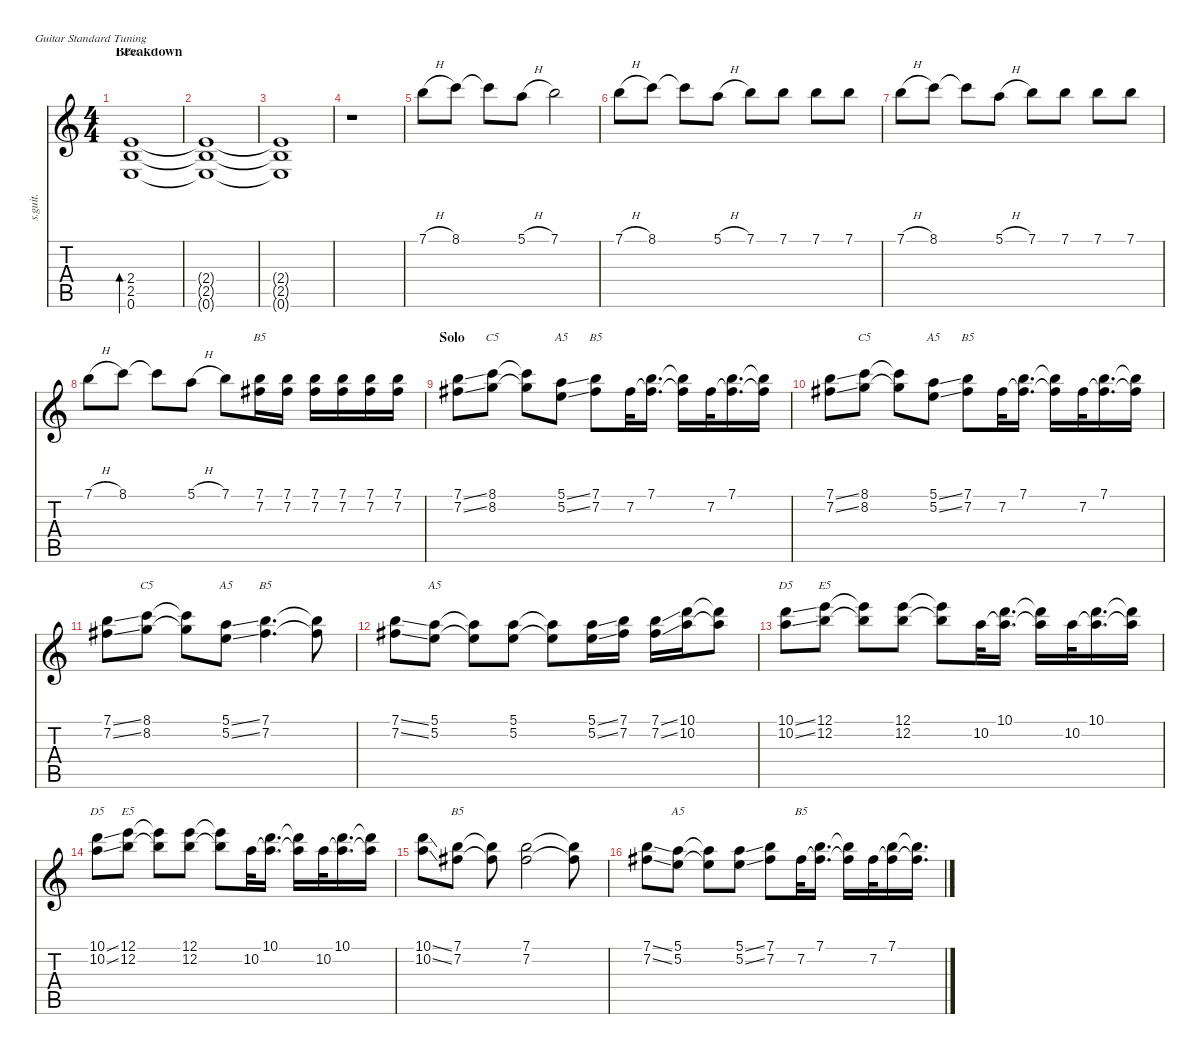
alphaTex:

\defaultSystemsLayout 4
\hideDynamics
\bracketExtendMode nobrackets
\track ("Dolores O'Riordan (Dirty Guitar)" "s.guit.") {instrument overdrivenguitar}
\staff {score tabs}
\tuning (E4 B3 G3 D3 A2 E2)
\chord ("Em" 3 1 2 2 0 x) {showdiagram false}
\chord ("B5" 3 1 2 2 0 x) {showdiagram false}
\chord ("C5" 3 1 2 2 0 x) {showdiagram false}
\chord ("A5" 3 1 2 2 0 x) {showdiagram false}
\chord ("D5" 3 1 2 2 0 x) {showdiagram false}
\chord ("E5" 3 1 2 2 0 x) {showdiagram false}
\ts (4 4)
\section ("" "Breakdown")
\tempo (82 hide)
\clef g2
\ks c
(2.4 2.5 0.6).1{bd 30 ch "Em" lyrics (0 "") lyrics (1 "") lyrics (2 "") lyrics (3 "") lyrics (4 "") dy f} |
(2.4{t} 2.5{t} 0.6{t}).1{lyrics (0 "") lyrics (1 "") lyrics (2 "") lyrics (3 "") lyrics (4 "")} |
(2.4{t} 2.5{t} 0.6{t}).1{lyrics (0 "") lyrics (1 "") lyrics (2 "") lyrics (3 "") lyrics (4 "")} |
r.1 |
7.1{h}.8{lyrics (0 "") lyrics (1 "") lyrics (2 "") lyrics (3 "") lyrics (4 "")} 8.1.8{lyrics (0 "") lyrics (1 "") lyrics (2 "") lyrics (3 "") lyrics (4 "")} 8.1{t}.8{lyrics (0 "") lyrics (1 "") lyrics (2 "") lyrics (3 "") lyrics (4 "")} 5.1{h}.8{lyrics (0 "") lyrics (1 "") lyrics (2 "") lyrics (3 "") lyrics (4 "")} 7.1.2{lyrics (0 "") lyrics (1 "") lyrics (2 "") lyrics (3 "") lyrics (4 "")} |
7.1{h}.8{lyrics (0 "") lyrics (1 "") lyrics (2 "") lyrics (3 "") lyrics (4 "")} 8.1.8{lyrics (0 "") lyrics (1 "") lyrics (2 "") lyrics (3 "") lyrics (4 "")} 8.1{t}.8{lyrics (0 "") lyrics (1 "") lyrics (2 "") lyrics (3 "") lyrics (4 "")} 5.1{h}.8{lyrics (0 "") lyrics (1 "") lyrics (2 "") lyrics (3 "") lyrics (4 "")} 7.1.8{lyrics (0 "") lyrics (1 "") lyrics (2 "") lyrics (3 "") lyrics (4 "")} 7.1.8{lyrics (0 "") lyrics (1 "") lyrics (2 "") lyrics (3 "") lyrics (4 "")} 7.1.8{lyrics (0 "") lyrics (1 "") lyrics (2 "") lyrics (3 "") lyrics (4 "")} 7.1.8{lyrics (0 "") lyrics (1 "") lyrics (2 "") lyrics (3 "") lyrics (4 "")} |
7.1{h}.8{lyrics (0 "") lyrics (1 "") lyrics (2 "") lyrics (3 "") lyrics (4 "")} 8.1.8{lyrics (0 "") lyrics (1 "") lyrics (2 "") lyrics (3 "") lyrics (4 "")} 8.1{t}.8{lyrics (0 "") lyrics (1 "") lyrics (2 "") lyrics (3 "") lyrics (4 "")} 5.1{h}.8{lyrics (0 "") lyrics (1 "") lyrics (2 "") lyrics (3 "") lyrics (4 "")} 7.1.8{lyrics (0 "") lyrics (1 "") lyrics (2 "") lyrics (3 "") lyrics (4 "")} 7.1.8{lyrics (0 "") lyrics (1 "") lyrics (2 "") lyrics (3 "") lyrics (4 "")} 7.1.8{lyrics (0 "") lyrics (1 "") lyrics (2 "") lyrics (3 "") lyrics (4 "")} 7.1.8{lyrics (0 "") lyrics (1 "") lyrics (2 "") lyrics (3 "") lyrics (4 "")} |
7.1{h}.8{lyrics (0 "") lyrics (1 "") lyrics (2 "") lyrics (3 "") lyrics (4 "")} 8.1.8{lyrics (0 "") lyrics (1 "") lyrics (2 "") lyrics (3 "") lyrics (4 "")} 8.1{t}.8{lyrics (0 "") lyrics (1 "") lyrics (2 "") lyrics (3 "") lyrics (4 "")} 5.1{h}.8{lyrics (0 "") lyrics (1 "") lyrics (2 "") lyrics (3 "") lyrics (4 "")} 7.1.8{lyrics (0 "") lyrics (1 "") lyrics (2 "") lyrics (3 "") lyrics (4 "")} (7.1 7.2{acc #}).16{ch "B5" lyrics (0 "") lyrics (1 "") lyrics (2 "") lyrics (3 "") lyrics (4 "")} (7.1 7.2{acc #}).16{lyrics (0 "") lyrics (1 "") lyrics (2 "") lyrics (3 "") lyrics (4 "")} (7.1 7.2{acc #}).16{lyrics (0 "") lyrics (1 "") lyrics (2 "") lyrics (3 "") lyrics (4 "")} (7.1 7.2{acc #}).16{lyrics (0 "") lyrics (1 "") lyrics (2 "") lyrics (3 "") lyrics (4 "")} (7.1 7.2{acc #}).16{lyrics (0 "") lyrics (1 "") lyrics (2 "") lyrics (3 "") lyrics (4 "")} (7.1 7.2{acc #}).16{lyrics (0 "") lyrics (1 "") lyrics (2 "") lyrics (3 "") lyrics (4 "")} |
\section ("" "Solo")
(7.1{ss} 7.2{ss acc #}).8{lyrics (0 "") lyrics (1 "") lyrics (2 "") lyrics (3 "") lyrics (4 "")} (8.1 8.2).8{ch "C5" lyrics (0 "") lyrics (1 "") lyrics (2 "") lyrics (3 "") lyrics (4 "")} (8.1{t} 8.2{t}).8{lyrics (0 "") lyrics (1 "") lyrics (2 "") lyrics (3 "") lyrics (4 "")} (5.1{ss} 5.2{ss}).8{ch "A5" lyrics (0 "") lyrics (1 "") lyrics (2 "") lyrics (3 "") lyrics (4 "")} (7.1 7.2{acc #}).8{ch "B5" lyrics (0 "") lyrics (1 "") lyrics (2 "") lyrics (3 "") lyrics (4 "")} 7.2{acc #}.32{lyrics (0 "") lyrics (1 "") lyrics (2 "") lyrics (3 "") lyrics (4 "")} (7.1 7.2{t acc #}).16{d lyrics (0 "") lyrics (1 "") lyrics (2 "") lyrics (3 "") lyrics (4 "")} (7.1{t} 7.2{t acc #}).16{lyrics (0 "") lyrics (1 "") lyrics (2 "") lyrics (3 "") lyrics (4 "")} 7.2{acc #}.32{lyrics (0 "") lyrics (1 "") lyrics (2 "") lyrics (3 "") lyrics (4 "")} (7.1 7.2{t acc #}).16{d lyrics (0 "") lyrics (1 "") lyrics (2 "") lyrics (3 "") lyrics (4 "")} (7.1{t} 7.2{t acc #}).16{lyrics (0 "") lyrics (1 "") lyrics (2 "") lyrics (3 "") lyrics (4 "")} |
(7.1{ss} 7.2{ss acc #}).8{lyrics (0 "") lyrics (1 "") lyrics (2 "") lyrics (3 "") lyrics (4 "")} (8.1 8.2).8{ch "C5" lyrics (0 "") lyrics (1 "") lyrics (2 "") lyrics (3 "") lyrics (4 "")} (8.1{t} 8.2{t}).8{lyrics (0 "") lyrics (1 "") lyrics (2 "") lyrics (3 "") lyrics (4 "")} (5.1{ss} 5.2{ss}).8{ch "A5" lyrics (0 "") lyrics (1 "") lyrics (2 "") lyrics (3 "") lyrics (4 "")} (7.1 7.2{acc #}).8{ch "B5" lyrics (0 "") lyrics (1 "") lyrics (2 "") lyrics (3 "") lyrics (4 "")} 7.2{acc #}.32{lyrics (0 "") lyrics (1 "") lyrics (2 "") lyrics (3 "") lyrics (4 "")} (7.1 7.2{t acc #}).16{d lyrics (0 "") lyrics (1 "") lyrics (2 "") lyrics (3 "") lyrics (4 "")} (7.1{t} 7.2{t acc #}).16{lyrics (0 "") lyrics (1 "") lyrics (2 "") lyrics (3 "") lyrics (4 "")} 7.2{acc #}.32{lyrics (0 "") lyrics (1 "") lyrics (2 "") lyrics (3 "") lyrics (4 "")} (7.1 7.2{t acc #}).16{d lyrics (0 "") lyrics (1 "") lyrics (2 "") lyrics (3 "") lyrics (4 "")} (7.1{t} 7.2{t acc #}).16{lyrics (0 "") lyrics (1 "") lyrics (2 "") lyrics (3 "") lyrics (4 "")} |
(7.1{ss} 7.2{ss acc #}).8{lyrics (0 "") lyrics (1 "") lyrics (2 "") lyrics (3 "") lyrics (4 "")} (8.1 8.2).8{ch "C5" lyrics (0 "") lyrics (1 "") lyrics (2 "") lyrics (3 "") lyrics (4 "")} (8.1{t} 8.2{t}).8{lyrics (0 "") lyrics (1 "") lyrics (2 "") lyrics (3 "") lyrics (4 "")} (5.1{ss} 5.2{ss}).8{ch "A5" lyrics (0 "") lyrics (1 "") lyrics (2 "") lyrics (3 "") lyrics (4 "")} (7.1 7.2{acc #}).4{d ch "B5" lyrics (0 "") lyrics (1 "") lyrics (2 "") lyrics (3 "") lyrics (4 "")} (7.1{t} 7.2{t acc #}).8{lyrics (0 "") lyrics (1 "") lyrics (2 "") lyrics (3 "") lyrics (4 "")} |
(7.1{ss} 7.2{ss acc #}).8{lyrics (0 "") lyrics (1 "") lyrics (2 "") lyrics (3 "") lyrics (4 "")} (5.1 5.2).8{ch "A5" lyrics (0 "") lyrics (1 "") lyrics (2 "") lyrics (3 "") lyrics (4 "")} (5.1{t} 5.2{t}).8{lyrics (0 "") lyrics (1 "") lyrics (2 "") lyrics (3 "") lyrics (4 "")} (5.1 5.2).8{lyrics (0 "") lyrics (1 "") lyrics (2 "") lyrics (3 "") lyrics (4 "")} (5.1{t} 5.2{t}).8{lyrics (0 "") lyrics (1 "") lyrics (2 "") lyrics (3 "") lyrics (4 "")} (5.1{ss} 5.2{ss}).16{lyrics (0 "") lyrics (1 "") lyrics (2 "") lyrics (3 "") lyrics (4 "")} (7.1 7.2{acc #}).16{lyrics (0 "") lyrics (1 "") lyrics (2 "") lyrics (3 "") lyrics (4 "")} (7.1{ss} 7.2{ss acc #}).16{lyrics (0 "") lyrics (1 "") lyrics (2 "") lyrics (3 "") lyrics (4 "")} (10.1 10.2).16{lyrics (0 "") lyrics (1 "") lyrics (2 "") lyrics (3 "") lyrics (4 "")} (10.1{t} 10.2{t}).8{lyrics (0 "") lyrics (1 "") lyrics (2 "") lyrics (3 "") lyrics (4 "")} |
(10.1{ss} 10.2{ss}).8{ch "D5" lyrics (0 "") lyrics (1 "") lyrics (2 "") lyrics (3 "") lyrics (4 "")} (12.1 12.2).8{ch "E5" lyrics (0 "") lyrics (1 "") lyrics (2 "") lyrics (3 "") lyrics (4 "")} (12.1{t} 12.2{t}).8{lyrics (0 "") lyrics (1 "") lyrics (2 "") lyrics (3 "") lyrics (4 "")} (12.1 12.2).8{lyrics (0 "") lyrics (1 "") lyrics (2 "") lyrics (3 "") lyrics (4 "")} (12.1{t} 12.2{t}).8{lyrics (0 "") lyrics (1 "") lyrics (2 "") lyrics (3 "") lyrics (4 "")} 10.2.32{lyrics (0 "") lyrics (1 "") lyrics (2 "") lyrics (3 "") lyrics (4 "")} (10.1 10.2{t}).16{d lyrics (0 "") lyrics (1 "") lyrics (2 "") lyrics (3 "") lyrics (4 "")} (10.1{t} 10.2{t}).16{lyrics (0 "") lyrics (1 "") lyrics (2 "") lyrics (3 "") lyrics (4 "")} 10.2.32{lyrics (0 "") lyrics (1 "") lyrics (2 "") lyrics (3 "") lyrics (4 "")} (10.1 10.2{t}).16{d lyrics (0 "") lyrics (1 "") lyrics (2 "") lyrics (3 "") lyrics (4 "")} (10.1{t} 10.2{t}).16{lyrics (0 "") lyrics (1 "") lyrics (2 "") lyrics (3 "") lyrics (4 "")} |
(10.1{ss} 10.2{ss}).8{ch "D5" lyrics (0 "") lyrics (1 "") lyrics (2 "") lyrics (3 "") lyrics (4 "")} (12.1 12.2).8{ch "E5" lyrics (0 "") lyrics (1 "") lyrics (2 "") lyrics (3 "") lyrics (4 "")} (12.1{t} 12.2{t}).8{lyrics (0 "") lyrics (1 "") lyrics (2 "") lyrics (3 "") lyrics (4 "")} (12.1 12.2).8{lyrics (0 "") lyrics (1 "") lyrics (2 "") lyrics (3 "") lyrics (4 "")} (12.1{t} 12.2{t}).8{lyrics (0 "") lyrics (1 "") lyrics (2 "") lyrics (3 "") lyrics (4 "")} 10.2.32{lyrics (0 "") lyrics (1 "") lyrics (2 "") lyrics (3 "") lyrics (4 "")} (10.1 10.2{t}).16{d lyrics (0 "") lyrics (1 "") lyrics (2 "") lyrics (3 "") lyrics (4 "")} (10.1{t} 10.2{t}).16{lyrics (0 "") lyrics (1 "") lyrics (2 "") lyrics (3 "") lyrics (4 "")} 10.2.32{lyrics (0 "") lyrics (1 "") lyrics (2 "") lyrics (3 "") lyrics (4 "")} (10.1 10.2{t}).16{d lyrics (0 "") lyrics (1 "") lyrics (2 "") lyrics (3 "") lyrics (4 "")} (10.1{t} 10.2{t}).16{lyrics (0 "") lyrics (1 "") lyrics (2 "") lyrics (3 "") lyrics (4 "")} |
(10.1{ss} 10.2{ss}).8{lyrics (0 "") lyrics (1 "") lyrics (2 "") lyrics (3 "") lyrics (4 "")} (7.1 7.2{acc #}).8{ch "B5" lyrics (0 "") lyrics (1 "") lyrics (2 "") lyrics (3 "") lyrics (4 "")} (7.1{t} 7.2{t acc #}).8{lyrics (0 "") lyrics (1 "") lyrics (2 "") lyrics (3 "") lyrics (4 "")} (7.1 7.2{acc #}).2{lyrics (0 "") lyrics (1 "") lyrics (2 "") lyrics (3 "") lyrics (4 "")} (7.1{t} 7.2{t acc #}).8{lyrics (0 "") lyrics (1 "") lyrics (2 "") lyrics (3 "") lyrics (4 "")} |
(7.1{ss} 7.2{ss acc #}).8{lyrics (0 "") lyrics (1 "") lyrics (2 "") lyrics (3 "") lyrics (4 "")} (5.1 5.2).8{ch "A5" lyrics (0 "") lyrics (1 "") lyrics (2 "") lyrics (3 "") lyrics (4 "")} (5.1{t} 5.2{t}).8{lyrics (0 "") lyrics (1 "") lyrics (2 "") lyrics (3 "") lyrics (4 "")} (5.1{ss} 5.2{ss}).8{lyrics (0 "") lyrics (1 "") lyrics (2 "") lyrics (3 "") lyrics (4 "")} (7.1 7.2{acc #}).8{lyrics (0 "") lyrics (1 "") lyrics (2 "") lyrics (3 "") lyrics (4 "")} 7.2{acc #}.32{ch "B5" lyrics (0 "") lyrics (1 "") lyrics (2 "") lyrics (3 "") lyrics (4 "")} (7.1 7.2{t acc #}).16{d lyrics (0 "") lyrics (1 "") lyrics (2 "") lyrics (3 "") lyrics (4 "")} (7.1{t} 7.2{t acc #}).16{lyrics (0 "") lyrics (1 "") lyrics (2 "") lyrics (3 "") lyrics (4 "")} 7.2{acc #}.32{lyrics (0 "") lyrics (1 "") lyrics (2 "") lyrics (3 "") lyrics (4 "")} (7.1 7.2{t acc #}).16{lyrics (0 "") lyrics (1 "") lyrics (2 "") lyrics (3 "") lyrics (4 "")} (7.1{t} 7.2{t acc #}).16{d lyrics (0 "") lyrics (1 "") lyrics (2 "") lyrics (3 "") lyrics (4 "")}
